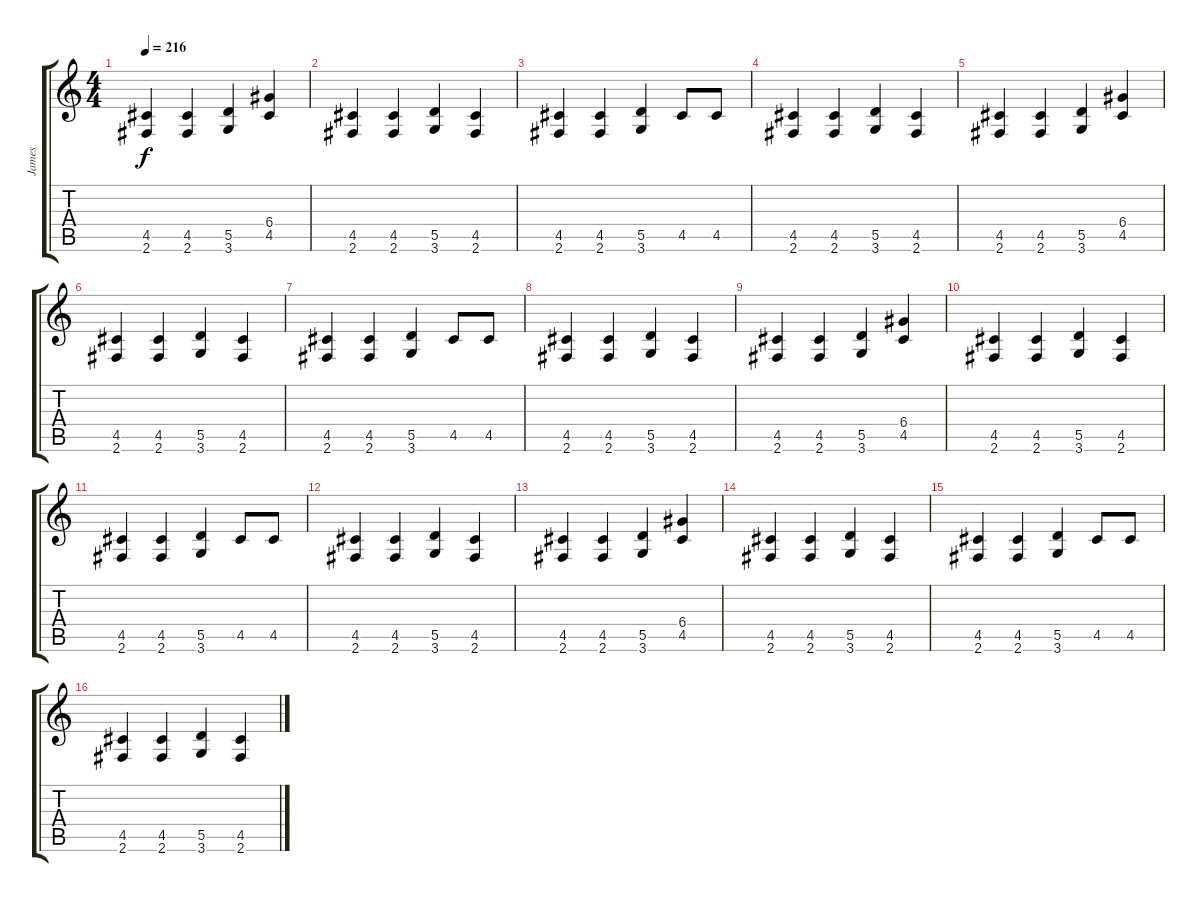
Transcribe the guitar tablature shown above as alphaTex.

\track ("James" "James") {instrument distortionguitar}
\staff {score tabs}
\tuning (E4 B3 G3 D3 A2 E2) {hide}
\ts (4 4)
\tempo 216
\clef g2
\ks c
(4.5 2.6).4{dy f} (4.5 2.6).4 (5.5 3.6).4 (6.4 4.5).4 |
(4.5 2.6).4 (4.5 2.6).4 (5.5 3.6).4 (4.5 2.6).4 |
(4.5 2.6).4 (4.5 2.6).4 (5.5 3.6).4 4.5.8 4.5.8 |
(4.5 2.6).4 (4.5 2.6).4 (5.5 3.6).4 (4.5 2.6).4 |
(4.5 2.6).4 (4.5 2.6).4 (5.5 3.6).4 (6.4 4.5).4 |
(4.5 2.6).4 (4.5 2.6).4 (5.5 3.6).4 (4.5 2.6).4 |
(4.5 2.6).4 (4.5 2.6).4 (5.5 3.6).4 4.5.8 4.5.8 |
(4.5 2.6).4 (4.5 2.6).4 (5.5 3.6).4 (4.5 2.6).4 |
(4.5 2.6).4 (4.5 2.6).4 (5.5 3.6).4 (6.4 4.5).4 |
(4.5 2.6).4 (4.5 2.6).4 (5.5 3.6).4 (4.5 2.6).4 |
(4.5 2.6).4 (4.5 2.6).4 (5.5 3.6).4 4.5.8 4.5.8 |
(4.5 2.6).4 (4.5 2.6).4 (5.5 3.6).4 (4.5 2.6).4 |
(4.5 2.6).4 (4.5 2.6).4 (5.5 3.6).4 (6.4 4.5).4 |
(4.5 2.6).4 (4.5 2.6).4 (5.5 3.6).4 (4.5 2.6).4 |
(4.5 2.6).4 (4.5 2.6).4 (5.5 3.6).4 4.5.8 4.5.8 |
(4.5 2.6).4 (4.5 2.6).4 (5.5 3.6).4 (4.5 2.6).4
